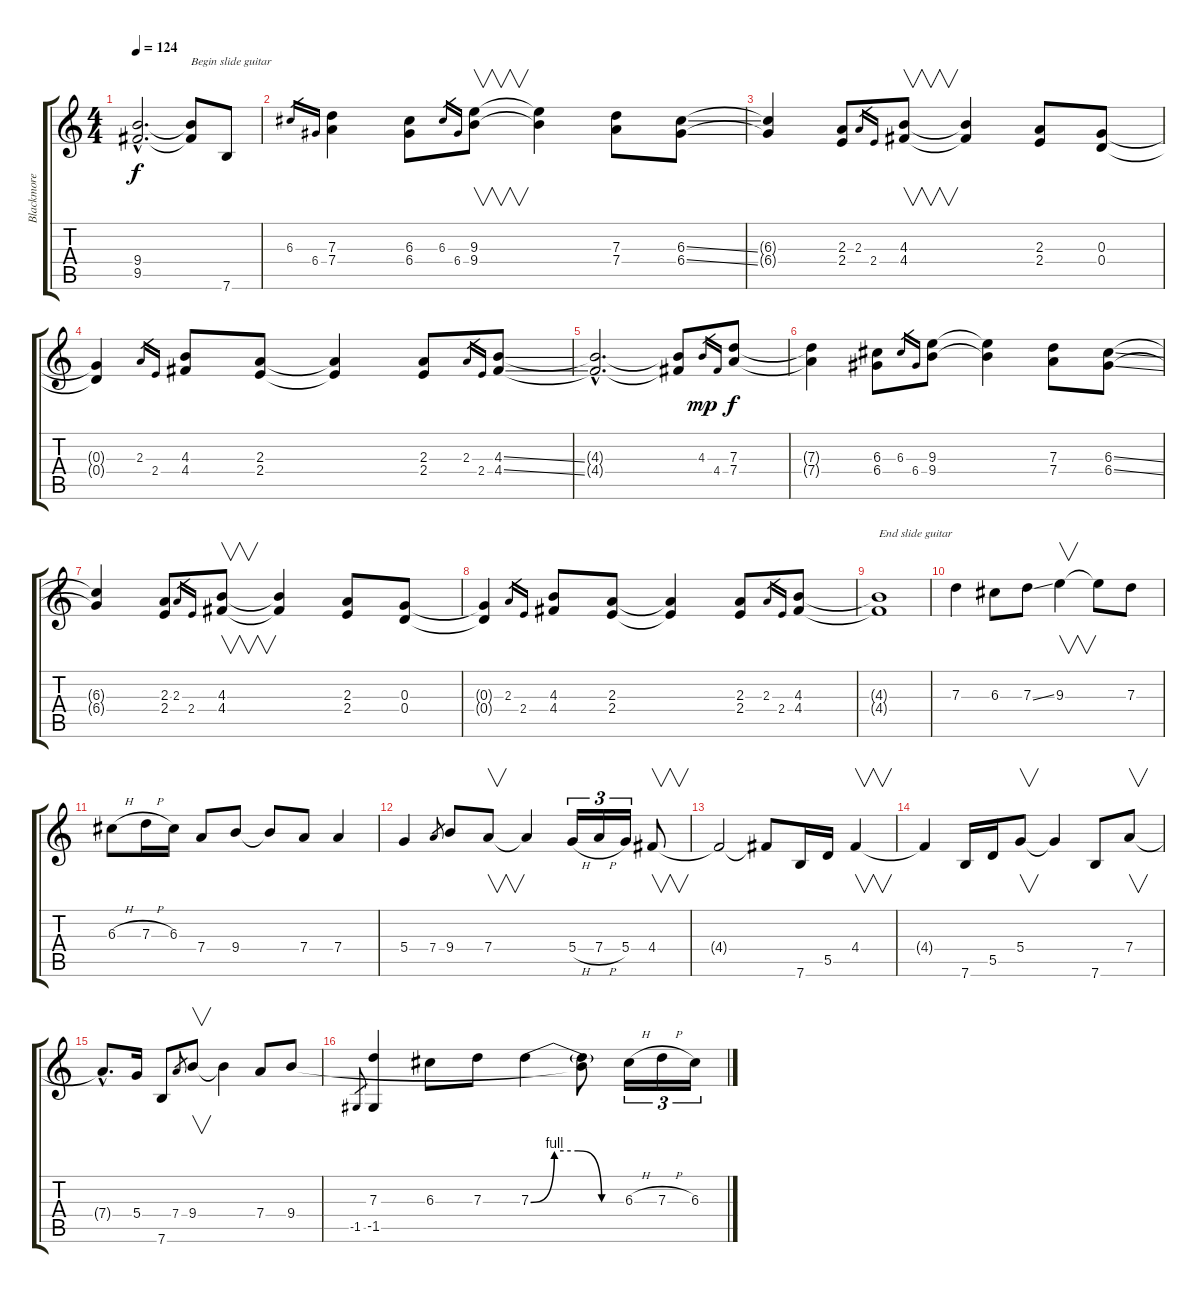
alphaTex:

\track ("Blackmore" "Blackmore") {instrument overdrivenguitar}
\staff {score tabs}
\tuning (E4 B3 G3 D3 A2 E2) {hide}
\ts (4 4)
\tempo 124
\clef g2
\ks c
(9.4{hac t} 9.5{hac t}).2{d dy f} (9.4{t} 9.5{t}).8{txt "Begin slide guitar"} 7.6.8 |
6.3.16{gr} 6.4.16{gr} (7.3 7.4).4 (6.3 6.4).8 6.3.16{gr} 6.4.16{gr} (9.3 9.4).8{v} (9.3{t} 9.4{t}).4 (7.3 7.4).8 (6.3{ss} 6.4{ss}).8 |
(6.3{t} 6.4{t}).4 (2.3 2.4).8 2.3.16{gr} 2.4.16{gr} (4.3 4.4).8{v} (4.3{t} 4.4{t}).4 (2.3 2.4).8 (0.3 0.4).8 |
(0.3{t} 0.4{t}).4 2.3.16{gr} 2.4.16{gr} (4.3 4.4).8 (2.3 2.4).8 (2.3{t} 2.4{t}).4 (2.3 2.4).8 2.3.16{gr} 2.4.16{gr} (4.3{ss} 4.4{ss}).8 |
(4.3{hac t} 4.4{hac t}).2{d} (4.3{t} 4.4{t}).8 4.3.16{gr dy mp} 4.4.16{gr} (7.3 7.4).8{dy f} |
(7.3{t} 7.4{t}).4 (6.3 6.4).8 6.3.16{gr} 6.4.16{gr} (9.3 9.4).8 (9.3{t} 9.4{t}).4 (7.3 7.4).8 (6.3{ss} 6.4{ss}).8 |
(6.3{t} 6.4{t}).4 (2.3 2.4).8 2.3.16{gr} 2.4.16{gr} (4.3 4.4).8{v} (4.3{t} 4.4{t}).4 (2.3 2.4).8 (0.3 0.4).8 |
(0.3{t} 0.4{t}).4 2.3.16{gr} 2.4.16{gr} (4.3 4.4).8 (2.3 2.4).8 (2.3{t} 2.4{t}).4 (2.3 2.4).8 2.3.16{gr} 2.4.16{gr} (4.3 4.4).8 |
(4.3{t} 4.4{t}).1{txt "End slide guitar"} |
7.3.4{volume 16} 6.3.8 7.3{ss}.8 9.3.4{v} 9.3{t}.8 7.3.8 |
6.3{h}.8 7.3{h}.16 6.3.16 7.4.8 9.4.8 9.4{t}.8 7.4.8 7.4.4 |
5.4.4 7.4.8{gr} 9.4.8 7.4.8{v} 7.4{t}.4 5.4{h}.16{tu (3 2)} 7.4{h}.16{tu (3 2)} 5.4.16{tu (3 2)} 4.4.8{v} |
4.4{t}.2 4.4{t}.8 7.6.16 5.5.16 4.4.4{v} |
4.4{t}.4 7.6.16 5.5.16 5.4.8{v} 5.4{t}.4 7.6.8 7.4.8{v} |
7.4{hac t}.8{d} 5.4.16 7.6.8 7.4.8{gr} 9.4.8{v} 9.4{t}.4 7.4.8 9.4.8 |
-1.5.8{gr} (7.3 -1.5).4 6.3.8 7.3.8 7.3{be (custom 0 0 15 4 30 4 45 0 60 0)}.4 (7.3{t} 9.4{t}).8 6.3{h}.16{tu (3 2)} 7.3{h}.16{tu (3 2)} 6.3.16{tu (3 2)}
